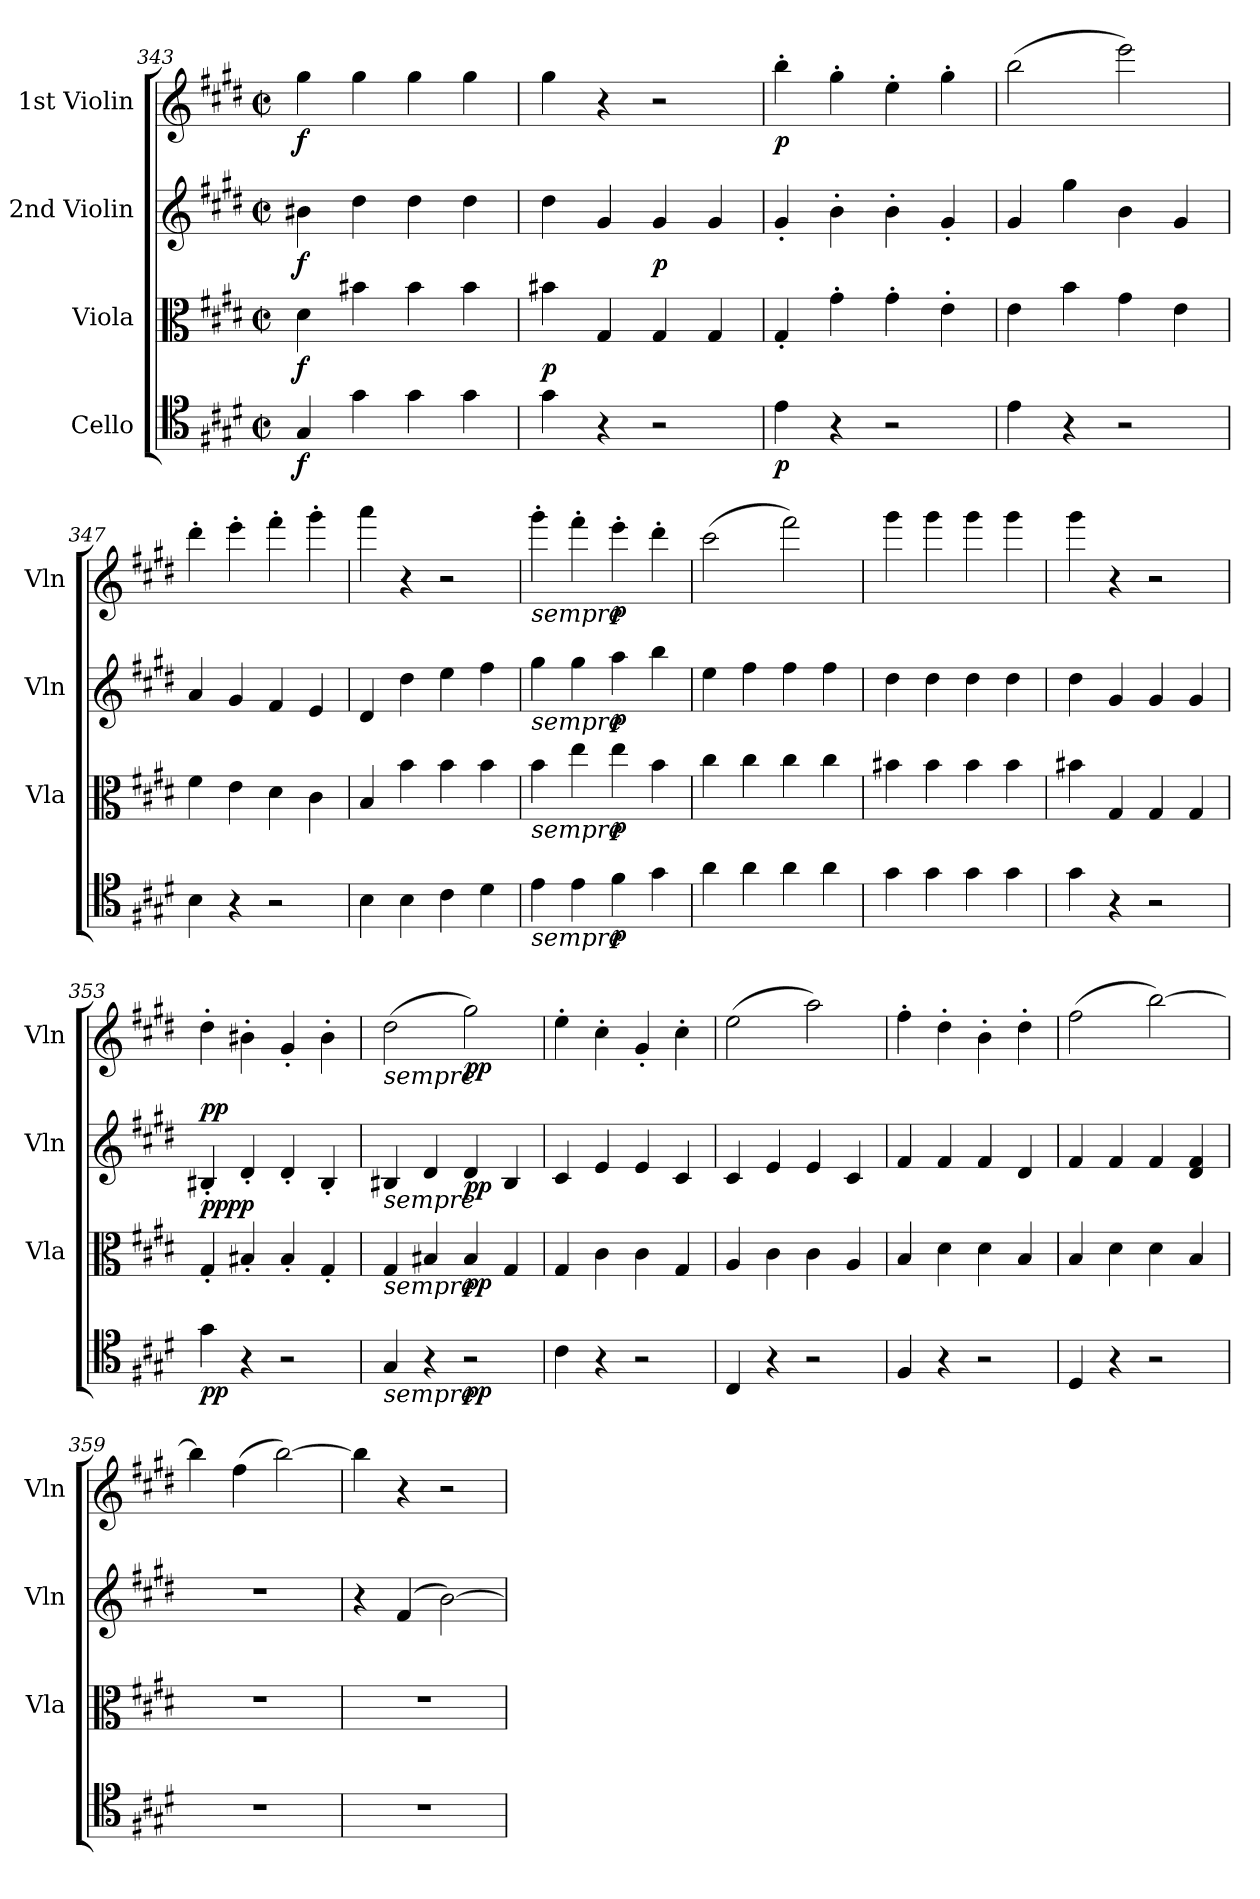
**kern	**dynam	**kern	**dynam	**kern	**dynam	**kern	**dynam
*part4	*part4	*part3	*part3	*part2	*part2	*part1	*part1
*staff4	*staff4	*staff3	*staff3	*staff2	*staff2	*staff1	*staff1
*I"Cello	*	*I"Viola	*	*I"2nd Violin	*	*I"1st Violin	*
*	*	*I'Vla	*	*I'Vln	*	*I'Vln	*
*clefC4	*	*clefC3	*	*clefG2	*	*clefG2	*
*k[f#c#g#d#]	*	*k[f#c#g#d#]	*	*k[f#c#g#d#]	*	*k[f#c#g#d#]	*
*E:	*	*E:	*	*E:	*	*E:	*
*M2/2	*	*M2/2	*	*M2/2	*	*M2/2	*
*met(c|)	*	*met(c|)	*	*met(c|)	*	*met(c|)	*
=343	=343	=343	=343	=343	=343	=343	=343
4G#	f	4d#	f	4b#X	f	4gg#	f
4g#	.	4b#X	.	4dd#	.	4gg#	.
4g#	.	4b#	.	4dd#	.	4gg#	.
4g#	.	4b#	.	4dd#	.	4gg#	.
=344	=344	=344	=344	=344	=344	=344	=344
4g#	.	4b#X	p	4dd#	.	4gg#	.
4r	.	4G#	.	4g#	.	4r	.
2r	.	4G#	.	4g#	p	2r	.
.	.	4G#	.	4g#	.	.	.
=345	=345	=345	=345	=345	=345	=345	=345
4e	p	4G#'	.	4g#'	.	4bb'	p
4r	.	4g#'	.	4b'	.	4gg#'	.
2r	.	4g#'	.	4b'	.	4ee'	.
.	.	4e'	.	4g#'	.	4gg#'	.
=346	=346	=346	=346	=346	=346	=346	=346
4e	.	4e	.	4g#	.	(2bb	.
4r	.	4b	.	4gg#	.	.	.
2r	.	4g#	.	4b	.	2eee)	.
.	.	4e	.	4g#	.	.	.
=347	=347	=347	=347	=347	=347	=347	=347
4B	.	4f#	.	4a	.	4ddd#'	.
4r	.	4e	.	4g#	.	4eee'	.
2r	.	4d#	.	4f#	.	4fff#'	.
.	.	4c#	.	4e	.	4ggg#'	.
=348	=348	=348	=348	=348	=348	=348	=348
4B	.	4B	.	4d#	.	4aaa	.
4B	.	4b	.	4dd#	.	4r	.
4c#	.	4b	.	4ee	.	2r	.
4d#	.	4b	.	4ff#	.	.	.
=349	=349	=349	=349	=349	=349	=349	=349
!	!	!	!	!	!	!LO:TX:b:i:t=sempre	!
!	!	!	!	!LO:TX:b:i:t=sempre	!	!	!
!	!	!LO:TX:b:i:t=sempre	!	!	!	!	!
!LO:TX:b:i:t=sempre	!	!	!	!	!	!	!
4e	.	4b	.	4gg#	.	4ggg#'	.
4e	.	4ee	.	4gg#	.	4fff#'	.
4f#	p	4ee	p	4aa	p	4eee'	p
4g#	.	4b	.	4bb	.	4ddd#'	.
=350	=350	=350	=350	=350	=350	=350	=350
4a	.	4cc#	.	4ee	.	(2ccc#	.
4a	.	4cc#	.	4ff#	.	.	.
4a	.	4cc#	.	4ff#	.	2fff#)	.
4a	.	4cc#	.	4ff#	.	.	.
=351	=351	=351	=351	=351	=351	=351	=351
4g#	.	4b#X	.	4dd#	.	4ggg#	.
4g#	.	4b#	.	4dd#	.	4ggg#	.
4g#	.	4b#	.	4dd#	.	4ggg#	.
4g#	.	4b#	.	4dd#	.	4ggg#	.
=352	=352	=352	=352	=352	=352	=352	=352
4g#	.	4b#X	.	4dd#	.	4ggg#	.
4r	.	4G#	.	4g#	.	4r	.
2r	.	4G#	.	4g#	.	2r	.
.	.	4G#	.	4g#	.	.	.
=353	=353	=353	=353	=353	=353	=353	=353
!	!	!	!LO:DY:a	!	!LO:DY:a	!	!
4g#	pp	4G#'	pppp	4B#X'	pp	4dd#'	.
4r	.	4B#X'	.	4d#'	.	4b#X'	.
2r	.	4B#'	.	4d#'	.	4g#'	.
.	.	4G#'	.	4B#'	.	4b#'	.
=354	=354	=354	=354	=354	=354	=354	=354
!	!	!	!	!	!	!LO:TX:b:i:t=sempre	!
!	!	!	!	!LO:TX:b:i:t=sempre	!	!	!
!	!	!LO:TX:b:i:t=sempre	!	!	!	!	!
!LO:TX:b:i:t=sempre	!	!	!	!	!	!	!
4G#	.	4G#	.	4B#X	.	(2dd#	.
4r	.	4B#X	.	4d#	.	.	.
2r	pp	4B#	pp	4d#	pp	2gg#)	pp
.	.	4G#	.	4B#	.	.	.
=355	=355	=355	=355	=355	=355	=355	=355
4c#	.	4G#	.	4c#	.	4ee'	.
4r	.	4c#	.	4e	.	4cc#'	.
2r	.	4c#	.	4e	.	4g#'	.
.	.	4G#	.	4c#	.	4cc#'	.
=356	=356	=356	=356	=356	=356	=356	=356
4C#	.	4A	.	4c#	.	(2ee	.
4r	.	4c#	.	4e	.	.	.
2r	.	4c#	.	4e	.	2aa)	.
.	.	4A	.	4c#	.	.	.
=357	=357	=357	=357	=357	=357	=357	=357
4F#	.	4B	.	4f#	.	4ff#'	.
4r	.	4d#	.	4f#	.	4dd#'	.
2r	.	4d#	.	4f#	.	4b'	.
.	.	4B	.	4d#	.	4dd#'	.
=358	=358	=358	=358	=358	=358	=358	=358
4D#	.	4B	.	4f#	.	(2ff#	.
4r	.	4d#	.	4f#	.	.	.
2r	.	4d#	.	4f#	.	[2bb)	.
.	.	4B	.	4d# 4f#	.	.	.
=359	=359	=359	=359	=359	=359	=359	=359
1r	.	1r	.	1r	.	4bb]	.
.	.	.	.	.	.	(4ff#	.
.	.	.	.	.	.	[2bb)	.
=360	=360	=360	=360	=360	=360	=360	=360
1r	.	1r	.	4r	.	4bb]	.
.	.	.	.	(4f#	.	4r	.
.	.	.	.	[2b)	.	2r	.
=	=	=	=	=	=	=	=
*-	*-	*-	*-	*-	*-	*-	*-
